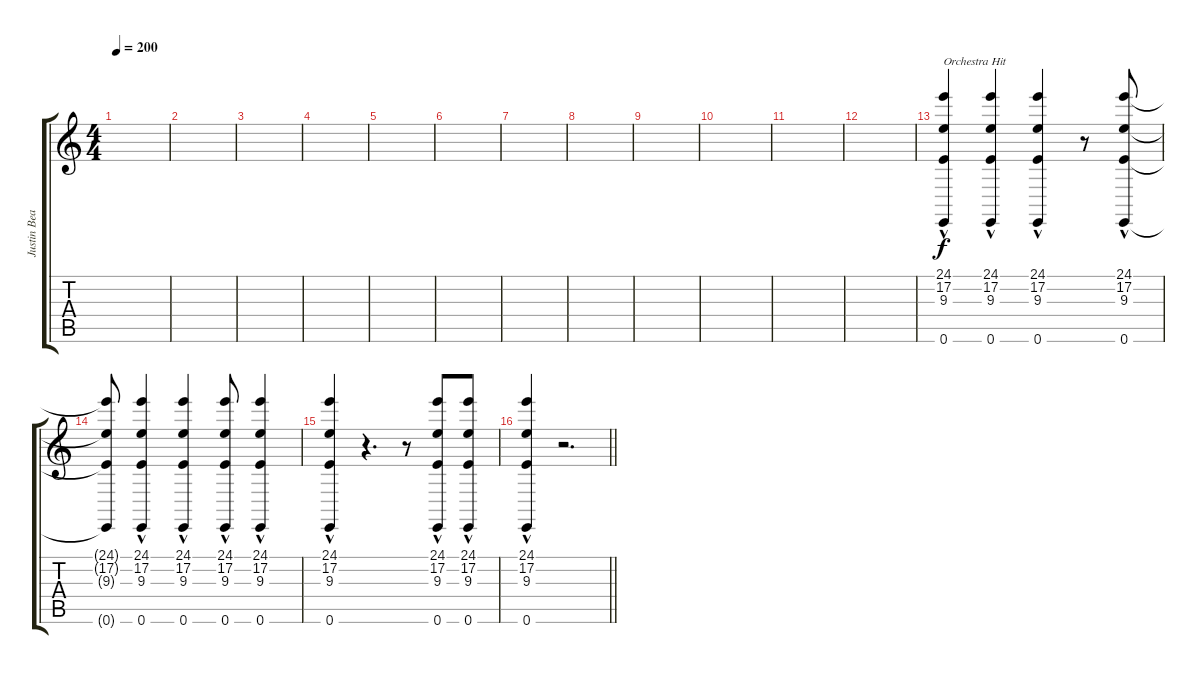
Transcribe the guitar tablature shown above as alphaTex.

\track ("Justin Beaver Clone Brigade" "Justin Bea") {instrument choiraahs bank 1}
\staff {score tabs}
\tuning (E4 B3 G3 D3 A2 E2) {hide}
\ts (4 4)
\tempo 200
\clef g2
\ks c
|
|
|
|
|
|
|
|
|
|
|
|
(24.1 17.2{hac} 9.3{hac} 0.6).4{txt "Orchestra Hit" volume 16 balance 8 instrument orchestrahit} (24.1 17.2{hac} 9.3{hac} 0.6).4 (24.1 17.2{hac} 9.3{hac} 0.6).4 r.8 (24.1 17.2{hac} 9.3{hac} 0.6).8 |
(24.1{t} 17.2{t} 9.3{t} 0.6{t}).8 (24.1 17.2{hac} 9.3{hac} 0.6).4 (24.1 17.2{hac} 9.3{hac} 0.6).4 (24.1 17.2{hac} 9.3{hac} 0.6).8 (24.1 17.2{hac} 9.3{hac} 0.6).4 |
(24.1 17.2{hac} 9.3{hac} 0.6).4 r.4{d} r.8 (24.1 17.2{hac} 9.3{hac} 0.6).8 (24.1 17.2{hac} 9.3{hac} 0.6).8 |
\barLineRight lightlight
(24.1 17.2{hac} 9.3{hac} 0.6).4 r.2{d}
